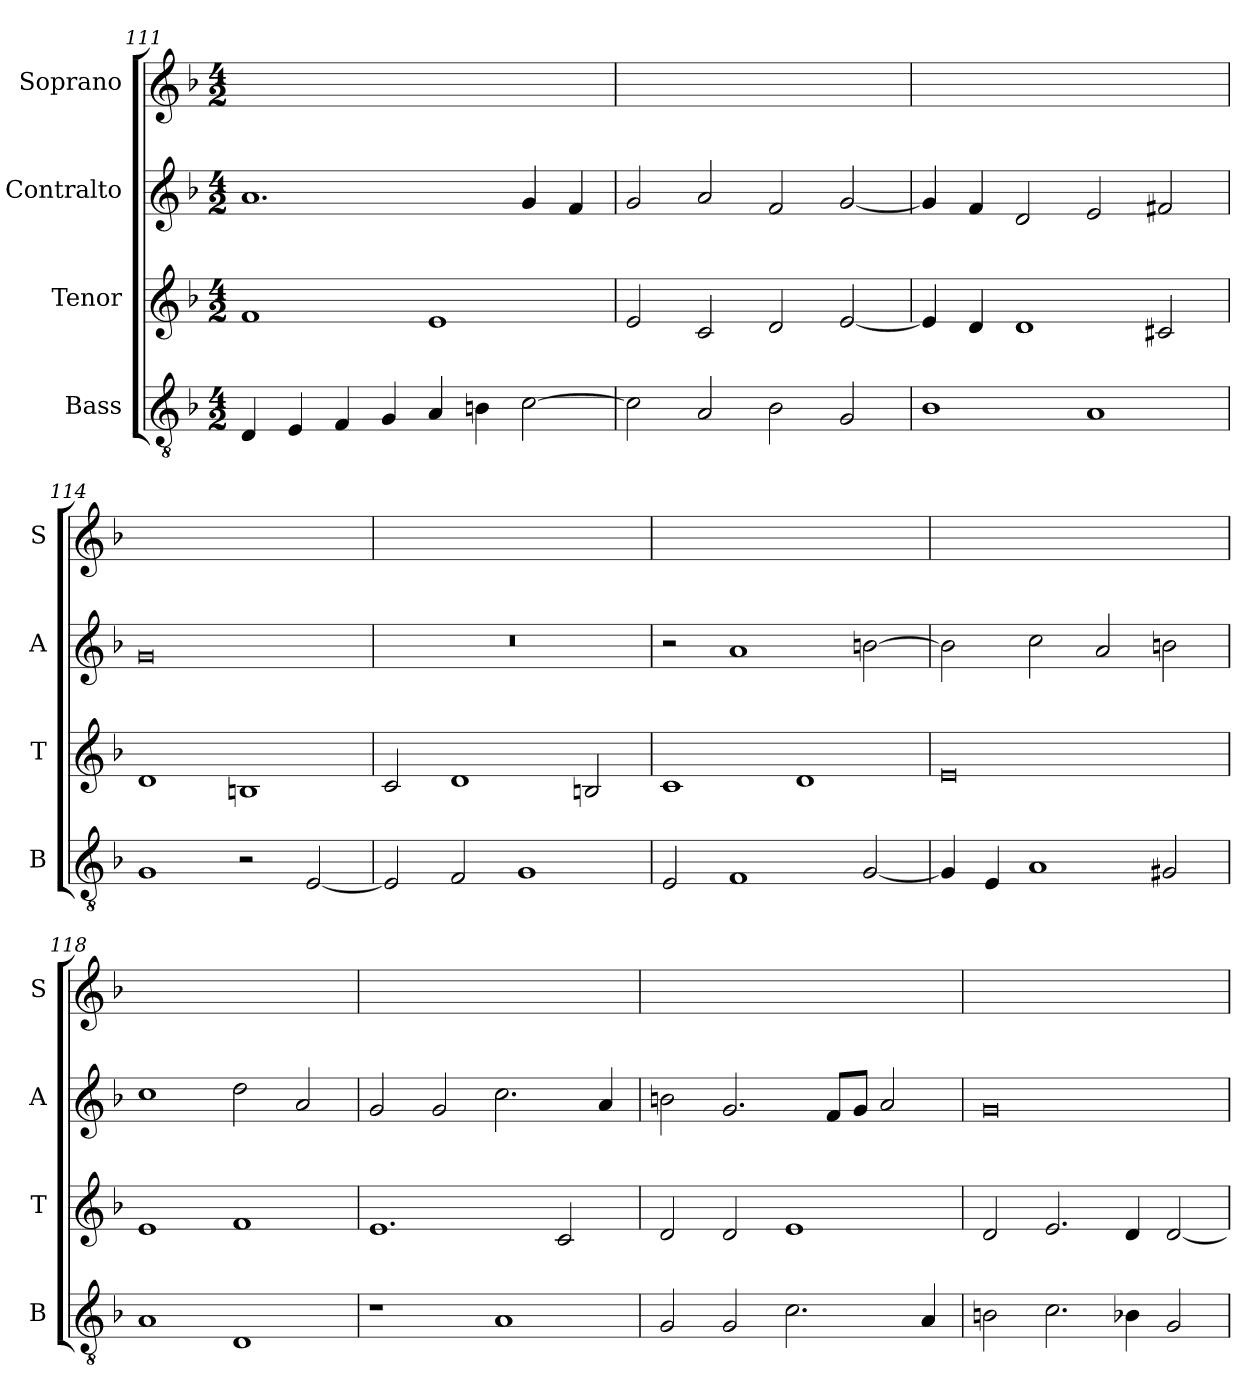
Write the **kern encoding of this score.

**kern	**kern	**kern	**kern
*part4	*part3	*part2	*part1
*staff4	*staff3	*staff2	*staff1
*I"Bass	*I"Tenor	*I"Contralto	*I"Soprano
*I'B	*I'T	*I'A	*I'S
*clefGv2	*clefG2	*clefG2	*clefG2
*k[b-]	*k[b-]	*k[b-]	*k[b-]
*M4/2	*M4/2	*M4/2	*M4/2
=111	=111	=111	=111
4D	1f	1.a	0ryy
4E	.	.	.
4F	.	.	.
4G	.	.	.
4A	1e	.	.
4Bn	.	.	.
[2c	.	4g	.
.	.	4f	.
=112	=112	=112	=112
2c]	2e	2g	0ryy
2A	2c	2a	.
2B-	2d	2f	.
2G	[2e	[2g	.
=113	=113	=113	=113
1B-	4e]	4g]	0ryy
.	4d	4f	.
.	1d	2d	.
1A	.	2e	.
.	2c#X	2f#X	.
=114	=114	=114	=114
1G	1d	0g	0ryy
2r	1Bn	.	.
[2E	.	.	.
=115	=115	=115	=115
2E]	2c	0r	0ryy
2F	1d	.	.
1G	.	.	.
.	2Bn	.	.
=116	=116	=116	=116
2E	1c	2r	0ryy
1F	.	1a	.
.	1d	.	.
[2G	.	[2bn	.
=117	=117	=117	=117
4G]	0e	2b]	0ryy
4E	.	.	.
1A	.	2cc	.
.	.	2a	.
2G#X	.	2bn	.
=118	=118	=118	=118
1A	1e	1cc	0ryy
1D	1f	2dd	.
.	.	2a	.
=119	=119	=119	=119
1r	1.e	2g	0ryy
.	.	2g	.
1A	.	2.cc	.
.	2c	.	.
.	.	4a	.
=120	=120	=120	=120
2G	2d	2bn	0ryy
2G	2d	2.g	.
2.c	1e	.	.
.	.	8f/L	.
.	.	8g/J	.
.	.	2a	.
4A	.	.	.
=121	=121	=121	=121
2Bn	2d	0g	0ryy
2.c	2.e	.	.
4B-X	4d	.	.
2G	[2d	.	.
=	=	=	=
*-	*-	*-	*-
